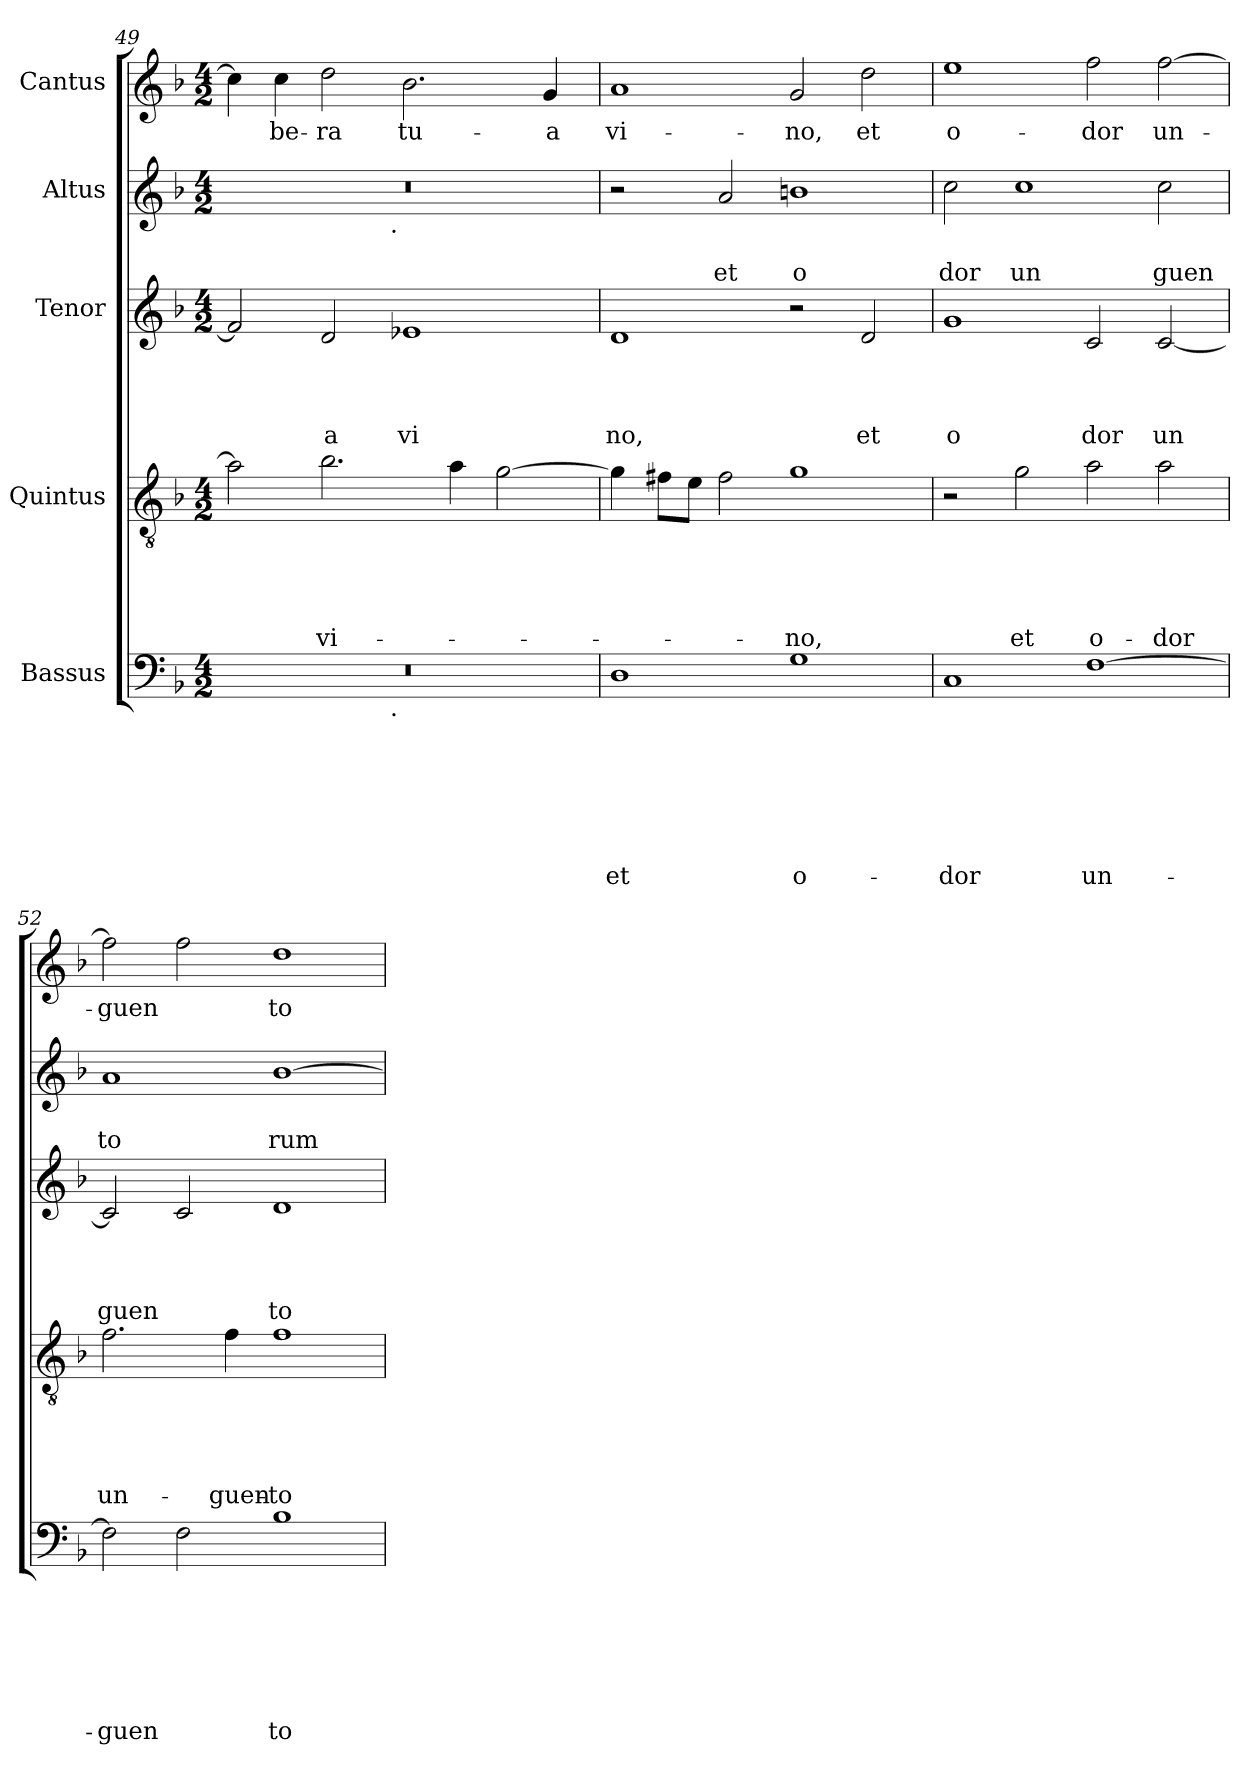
**kern	**text	**text	**text	**text	**text	**text	**text	**kern	**text	**text	**text	**text	**text	**kern	**text	**text	**text	**text	**kern	**text	**text	**kern	**text
*part5	*part5	*part5	*part5	*part5	*part5	*part5	*part5	*part4	*part4	*part4	*part4	*part4	*part4	*part3	*part3	*part3	*part3	*part3	*part2	*part2	*part2	*part1	*part1
*staff5	*staff5	*staff5	*staff5	*staff5	*staff5	*staff5	*staff5	*staff4	*staff4	*staff4	*staff4	*staff4	*staff4	*staff3	*staff3	*staff3	*staff3	*staff3	*staff2	*staff2	*staff2	*staff1	*staff1
*I"Bassus	*	*	*	*	*	*	*	*I"Quintus	*	*	*	*	*	*I"Tenor	*	*	*	*	*I"Altus	*	*	*I"Cantus	*
*clefF4	*	*	*	*	*	*	*	*clefGv2	*	*	*	*	*	*clefG2	*	*	*	*	*clefG2	*	*	*clefG2	*
*k[b-]	*	*	*	*	*	*	*	*k[b-]	*	*	*	*	*	*k[b-]	*	*	*	*	*k[b-]	*	*	*k[b-]	*
*F:	*	*	*	*	*	*	*	*F:	*	*	*	*	*	*F:	*	*	*	*	*F:	*	*	*F:	*
*M4/2	*	*	*	*	*	*	*	*M4/2	*	*	*	*	*	*M4/2	*	*	*	*	*M4/2	*	*	*M4/2	*
=49	=49	=49	=49	=49	=49	=49	=49	=49	=49	=49	=49	=49	=49	=49	=49	=49	=49	=49	=49	=49	=49	=49	=49
*^	*	*	*	*	*	*	*	*	*	*	*	*	*	*	*	*	*	*	*^	*	*	*	*
0r	2ryy	.	.	.	.	.	.	.	2a\]	.	.	.	.	.	2f/]	.	.	.	.	0r	2ryy	.	.	4cc\]	.
!	!	!	!	!	!	!	!	!	!	!	!	!	!	!	!	!	!	!	!	!	!	!	!	!	!LO:LY:b
.	.	.	.	.	.	.	.	.	.	.	.	.	.	.	.	.	.	.	.	.	.	.	.	4cc\	-be-
!	!	!	!	!	!	!	!	!	!	!	!	!	!	!LO:LY:b	!	!	!	!	!LO:LY:b	!	!	!	!	!	!LO:LY:b
.	4...ryy	.	.	.	.	.	.	.	2.b-\	.	.	.	.	vi-	2d/	.	.	.	a	.	4...ryy	.	.	2dd\	-ra
!	!	!	!	!	!	!	!	!	!	!	!	!	!	!	!	!	!	!	!	!	!LO:TX:b:t=.	!	!	!	!
!	!LO:TX:b:t=.	!	!	!	!	!	!	!	!	!	!	!	!	!	!	!	!	!	!	!	!	!	!	!	!
.	1ryy	.	.	.	.	.	.	.	.	.	.	.	.	.	.	.	.	.	.	.	1ryy	.	.	.	.
!	!	!	!	!	!	!	!	!	!	!	!	!	!	!	!	!	!	!	!LO:LY:b	!	!	!	!	!	!LO:LY:b
.	.	.	.	.	.	.	.	.	.	.	.	.	.	.	1e-X	.	.	.	vi	.	.	.	.	2.b-\	tu-
.	.	.	.	.	.	.	.	.	4a\	.	.	.	.	.	.	.	.	.	.	.	.	.	.	.	.
.	.	.	.	.	.	.	.	.	[>2g\	.	.	.	.	.	.	.	.	.	.	.	.	.	.	.	.
!	!	!	!	!	!	!	!	!	!	!	!	!	!	!	!	!	!	!	!	!	!	!	!	!	!LO:LY:b
.	.	.	.	.	.	.	.	.	.	.	.	.	.	.	.	.	.	.	.	.	.	.	.	4g/	-a
.	32ryy	.	.	.	.	.	.	.	.	.	.	.	.	.	.	.	.	.	.	.	32ryy	.	.	.	.
=50	=50	=50	=50	=50	=50	=50	=50	=50	=50	=50	=50	=50	=50	=50	=50	=50	=50	=50	=50	=50	=50	=50	=50	=50	=50
!	!	!	!	!	!	!	!	!LO:LY:b	!	!	!	!	!	!	!	!	!	!	!LO:LY:b	!	!	!	!	!	!LO:LY:b
*v	*v	*	*	*	*	*	*	*	*	*	*	*	*	*	*	*	*	*	*	*v	*v	*	*	*	*
1D	.	.	.	.	.	.	et	4g\]	.	.	.	.	.	1d	.	.	.	no,	2r	.	.	1a	vi-
.	.	.	.	.	.	.	.	8f#X\L	.	.	.	.	.	.	.	.	.	.	.	.	.	.	.
.	.	.	.	.	.	.	.	8e\J	.	.	.	.	.	.	.	.	.	.	.	.	.	.	.
!	!	!	!	!	!	!	!	!	!	!	!	!	!	!	!	!	!	!	!	!	!LO:LY:b	!	!
.	.	.	.	.	.	.	.	2f#\	.	.	.	.	.	.	.	.	.	.	2a/	.	et	.	.
!	!	!	!	!	!	!	!LO:LY:b	!	!	!	!	!	!LO:LY:b	!	!	!	!	!	!	!	!LO:LY:b	!	!LO:LY:b
1G	.	.	.	.	.	.	o-	1g	.	.	.	.	-no,	2r	.	.	.	.	1bn	.	o	2g/	-no,
!	!	!	!	!	!	!	!	!	!	!	!	!	!	!	!	!	!	!LO:LY:b	!	!	!	!	!LO:LY:b
.	.	.	.	.	.	.	.	.	.	.	.	.	.	2d/	.	.	.	et	.	.	.	2dd\	et
=51	=51	=51	=51	=51	=51	=51	=51	=51	=51	=51	=51	=51	=51	=51	=51	=51	=51	=51	=51	=51	=51	=51	=51
!	!	!	!	!	!	!	!LO:LY:b	!	!	!	!	!	!	!	!	!	!	!LO:LY:b	!	!	!LO:LY:b	!	!LO:LY:b
1C	.	.	.	.	.	.	-dor	2r	.	.	.	.	.	1g	.	.	.	o	2cc\	.	dor	1ee	o-
!	!	!	!	!	!	!	!	!	!	!	!	!	!LO:LY:b	!	!	!	!	!	!	!	!LO:LY:b	!	!
.	.	.	.	.	.	.	.	2g\	.	.	.	.	et	.	.	.	.	.	1cc	.	un	.	.
!	!	!	!	!	!	!	!LO:LY:b	!	!	!	!	!	!LO:LY:b	!	!	!	!	!LO:LY:b	!	!	!	!	!LO:LY:b
[<1F	.	.	.	.	.	.	un-	2a\	.	.	.	.	o-	2c/	.	.	.	dor	.	.	.	2ff\	-dor
!	!	!	!	!	!	!	!	!	!	!	!	!	!LO:LY:b	!	!	!	!	!LO:LY:b	!	!	!LO:LY:b	!	!LO:LY:b
.	.	.	.	.	.	.	.	2a\	.	.	.	.	-dor	[<2c/	.	.	.	un	2cc\	.	guen	[<2ff\	un-
!!LO:LB:g=z
=52	=52	=52	=52	=52	=52	=52	=52	=52	=52	=52	=52	=52	=52	=52	=52	=52	=52	=52	=52	=52	=52	=52	=52
!	!	!	!	!	!	!	!LO:LY:b	!	!	!	!	!	!LO:LY:b	!	!	!	!	!LO:LY:b	!	!	!LO:LY:b	!	!LO:LY:b
2F\]	.	.	.	.	.	.	-guen	2.f\	.	.	.	.	un-	2c/]	.	.	.	guen	1a	.	to	2ff\]	-guen
2F\	.	.	.	.	.	.	.	.	.	.	.	.	.	2c/	.	.	.	.	.	.	.	2ff\	.
!	!	!	!	!	!	!	!	!	!	!	!	!	!LO:LY:b	!	!	!	!	!	!	!	!	!	!
.	.	.	.	.	.	.	.	4f\	.	.	.	.	-guen-	.	.	.	.	.	.	.	.	.	.
!	!	!	!	!	!	!	!LO:LY:b	!	!	!	!	!	!LO:LY:b	!	!	!	!	!LO:LY:b	!	!	!LO:LY:b	!	!LO:LY:b
1B-	.	.	.	.	.	.	to	1f	.	.	.	.	-to-	1d	.	.	.	to	[>1b-	.	rum	1dd	to
=	=	=	=	=	=	=	=	=	=	=	=	=	=	=	=	=	=	=	=	=	=	=	=
*-	*-	*-	*-	*-	*-	*-	*-	*-	*-	*-	*-	*-	*-	*-	*-	*-	*-	*-	*-	*-	*-	*-	*-
